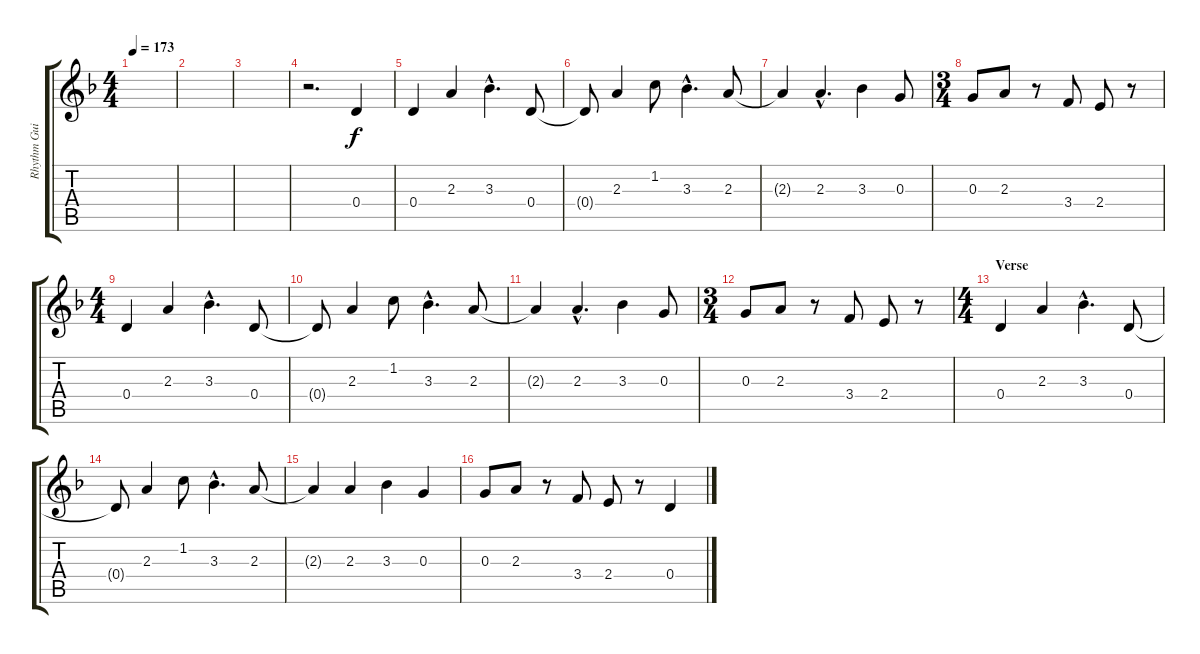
\track ("Rhythm Guitar 1" "Rhythm Gui") {instrument distortionguitar}
\staff {score tabs}
\tuning (E4 B3 G3 D3 A2 E2) {hide}
\ts (4 4)
\tempo 173
\clef g2
\ks dminor
|
|
|
r.2{d} 0.4.4{instrument koto} |
0.4.4 2.3.4 3.3{hac}.4{d} 0.4.8 |
0.4{t}.8 2.3.4 1.2.8 3.3{hac}.4{d} 2.3.8 |
2.3{t}.4 2.3{hac}.4{d} 3.3.4 0.3.8 |
\ts (3 4)
0.3.8 2.3.8 r.8 3.4.8 2.4.8 r.8 |
\ts (4 4)
0.4.4 2.3.4 3.3{hac}.4{d} 0.4.8 |
0.4{t}.8 2.3.4 1.2.8 3.3{hac}.4{d} 2.3.8 |
2.3{t}.4 2.3{hac}.4{d} 3.3.4 0.3.8 |
\ts (3 4)
0.3.8 2.3.8 r.8 3.4.8 2.4.8 r.8 |
\ts (4 4)
\section ("" "Verse")
0.4.4 2.3.4 3.3{hac}.4{d} 0.4.8 |
0.4{t}.8 2.3.4 1.2.8 3.3{hac}.4{d} 2.3.8 |
2.3{t}.4 2.3.4 3.3.4 0.3.4 |
0.3.8 2.3.8 r.8 3.4.8 2.4.8 r.8 0.4.4
